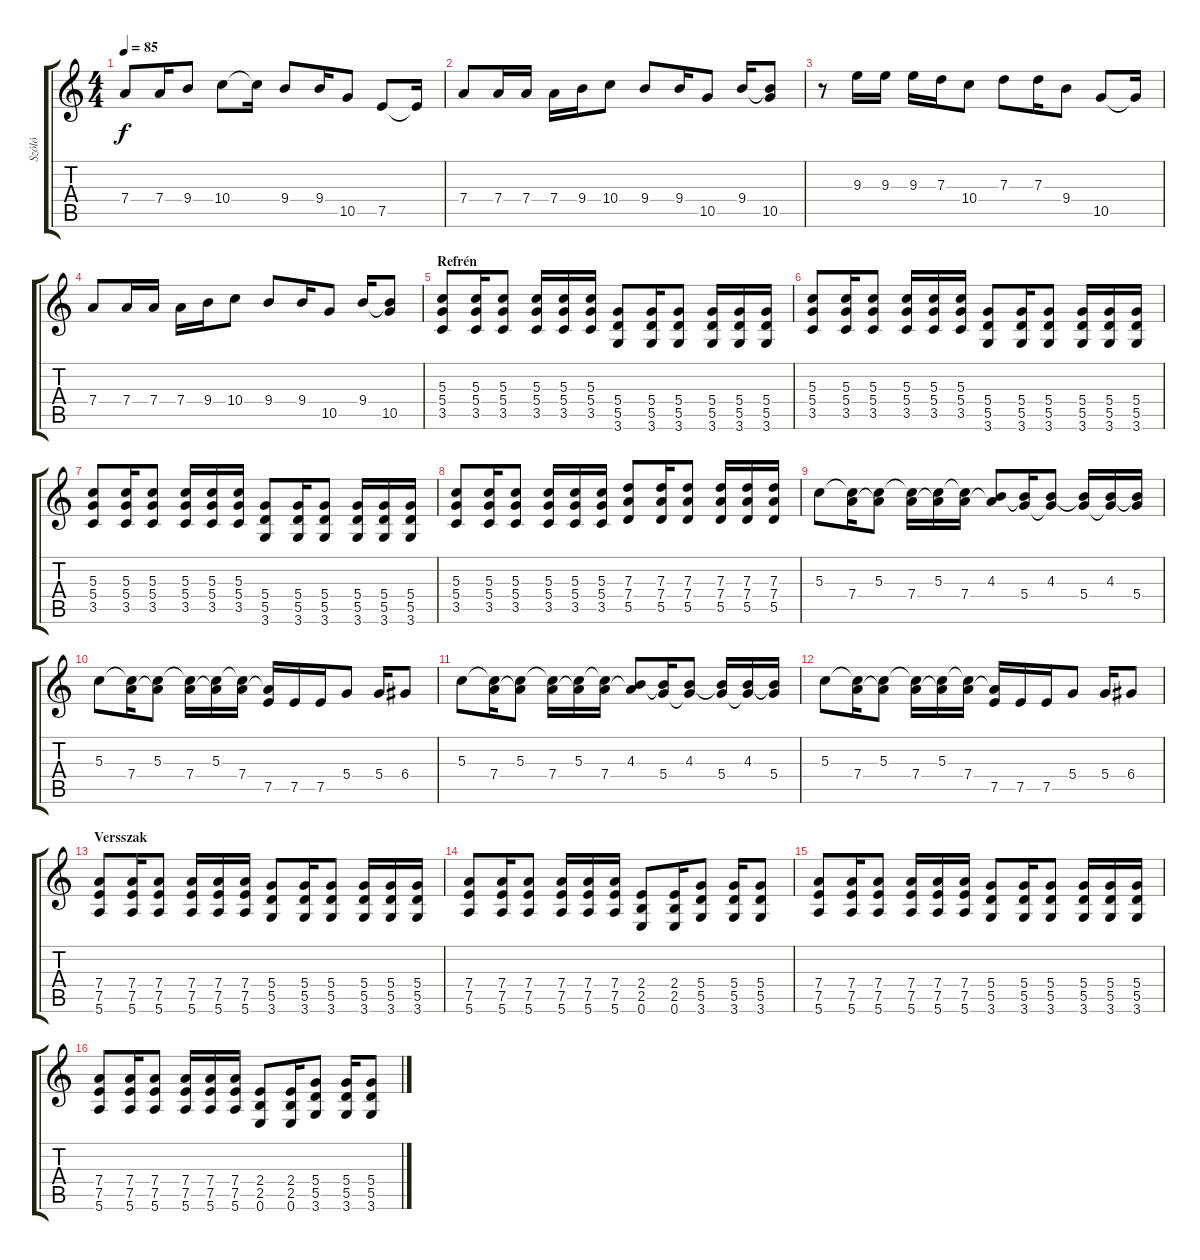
\track ("Szóló" "Szóló") {instrument distortionguitar}
\staff {score tabs}
\tuning (E4 B3 G3 D3 A2 E2) {hide}
\ts (4 4)
\tempo 85
\clef g2
\ks c
7.4.8{dy f} 7.4.16 9.4.8 10.4.8 10.4{t}.16 9.4.8 9.4.16 10.5.8 7.5.8 7.5{t}.16 |
7.4.8 7.4.16 7.4.16 7.4.16 9.4.16 10.4.8 9.4.8 9.4.16 10.5.8 9.4.16 (9.4{t} 10.5).8 |
r.8 9.3.16 9.3.16 9.3.16 7.3.16 10.4.8 7.3.8 7.3.16 9.4.8 10.5.8 10.5{t}.16 |
7.4.8 7.4.16 7.4.16 7.4.16 9.4.16 10.4.8 9.4.8 9.4.16 10.5.8 9.4.16 (9.4{t} 10.5).8 |
\section ("" "Refrén")
(5.3 5.4 3.5).8{volume 9} (5.3 5.4 3.5).16 (5.3 5.4 3.5).8 (5.3 5.4 3.5).16 (5.3 5.4 3.5).16 (5.3 5.4 3.5).16 (5.4 5.5 3.6).8 (5.4 5.5 3.6).16 (5.4 5.5 3.6).8 (5.4 5.5 3.6).16 (5.4 5.5 3.6).16 (5.4 5.5 3.6).16 |
(5.3 5.4 3.5).8 (5.3 5.4 3.5).16 (5.3 5.4 3.5).8 (5.3 5.4 3.5).16 (5.3 5.4 3.5).16 (5.3 5.4 3.5).16 (5.4 5.5 3.6).8 (5.4 5.5 3.6).16 (5.4 5.5 3.6).8 (5.4 5.5 3.6).16 (5.4 5.5 3.6).16 (5.4 5.5 3.6).16 |
(5.3 5.4 3.5).8 (5.3 5.4 3.5).16 (5.3 5.4 3.5).8 (5.3 5.4 3.5).16 (5.3 5.4 3.5).16 (5.3 5.4 3.5).16 (5.4 5.5 3.6).8 (5.4 5.5 3.6).16 (5.4 5.5 3.6).8 (5.4 5.5 3.6).16 (5.4 5.5 3.6).16 (5.4 5.5 3.6).16 |
(5.3 5.4 3.5).8 (5.3 5.4 3.5).16 (5.3 5.4 3.5).8 (5.3 5.4 3.5).16 (5.3 5.4 3.5).16 (5.3 5.4 3.5).16 (7.3 7.4 5.5).8 (7.3 7.4 5.5).16 (7.3 7.4 5.5).8 (7.3 7.4 5.5).16 (7.3 7.4 5.5).16 (7.3 7.4 5.5).16 |
5.3.8 (5.3{t} 7.4).16 (5.3 7.4{t}).8 (5.3{t} 7.4).16 (5.3 7.4{t}).16 (5.3{t} 7.4).16 (4.3 7.4{t}).8 (4.3{t} 5.4).16 (4.3 5.4{t}).8 (4.3{t} 5.4).16 (4.3 5.4{t}).16 (4.3{t} 5.4).16 |
5.3.8 (5.3{t} 7.4).16 (5.3 7.4{t}).8 (5.3{t} 7.4).16 (5.3 7.4{t}).16 (5.3{t} 7.4).16 (7.4{t} 7.5).16 7.5.16 7.5.16 5.4.8 5.4.16 6.4.8 |
5.3.8 (5.3{t} 7.4).16 (5.3 7.4{t}).8 (5.3{t} 7.4).16 (5.3 7.4{t}).16 (5.3{t} 7.4).16 (4.3 7.4{t}).8 (4.3{t} 5.4).16 (4.3 5.4{t}).8 (4.3{t} 5.4).16 (4.3 5.4{t}).16 (4.3{t} 5.4).16 |
5.3.8 (5.3{t} 7.4).16 (5.3 7.4{t}).8 (5.3{t} 7.4).16 (5.3 7.4{t}).16 (5.3{t} 7.4).16 (7.4{t} 7.5).16 7.5.16 7.5.16 5.4.8 5.4.16 6.4.8 |
\section ("" "Versszak")
(7.4 7.5 5.6).8 (7.4 7.5 5.6).16 (7.4 7.5 5.6).8 (7.4 7.5 5.6).16 (7.4 7.5 5.6).16 (7.4 7.5 5.6).16 (5.4 5.5 3.6).8 (5.4 5.5 3.6).16 (5.4 5.5 3.6).8 (5.4 5.5 3.6).16 (5.4 5.5 3.6).16 (5.4 5.5 3.6).16 |
(7.4 7.5 5.6).8 (7.4 7.5 5.6).16 (7.4 7.5 5.6).8 (7.4 7.5 5.6).16 (7.4 7.5 5.6).16 (7.4 7.5 5.6).16 (2.4 2.5 0.6).8 (2.4 2.5 0.6).16 (5.4 5.5 3.6).8 (5.4 5.5 3.6).16 (5.4 5.5 3.6).8 |
(7.4 7.5 5.6).8 (7.4 7.5 5.6).16 (7.4 7.5 5.6).8 (7.4 7.5 5.6).16 (7.4 7.5 5.6).16 (7.4 7.5 5.6).16 (5.4 5.5 3.6).8 (5.4 5.5 3.6).16 (5.4 5.5 3.6).8 (5.4 5.5 3.6).16 (5.4 5.5 3.6).16 (5.4 5.5 3.6).16 |
(7.4 7.5 5.6).8 (7.4 7.5 5.6).16 (7.4 7.5 5.6).8 (7.4 7.5 5.6).16 (7.4 7.5 5.6).16 (7.4 7.5 5.6).16 (2.4 2.5 0.6).8 (2.4 2.5 0.6).16 (5.4 5.5 3.6).8 (5.4 5.5 3.6).16 (5.4 5.5 3.6).8
